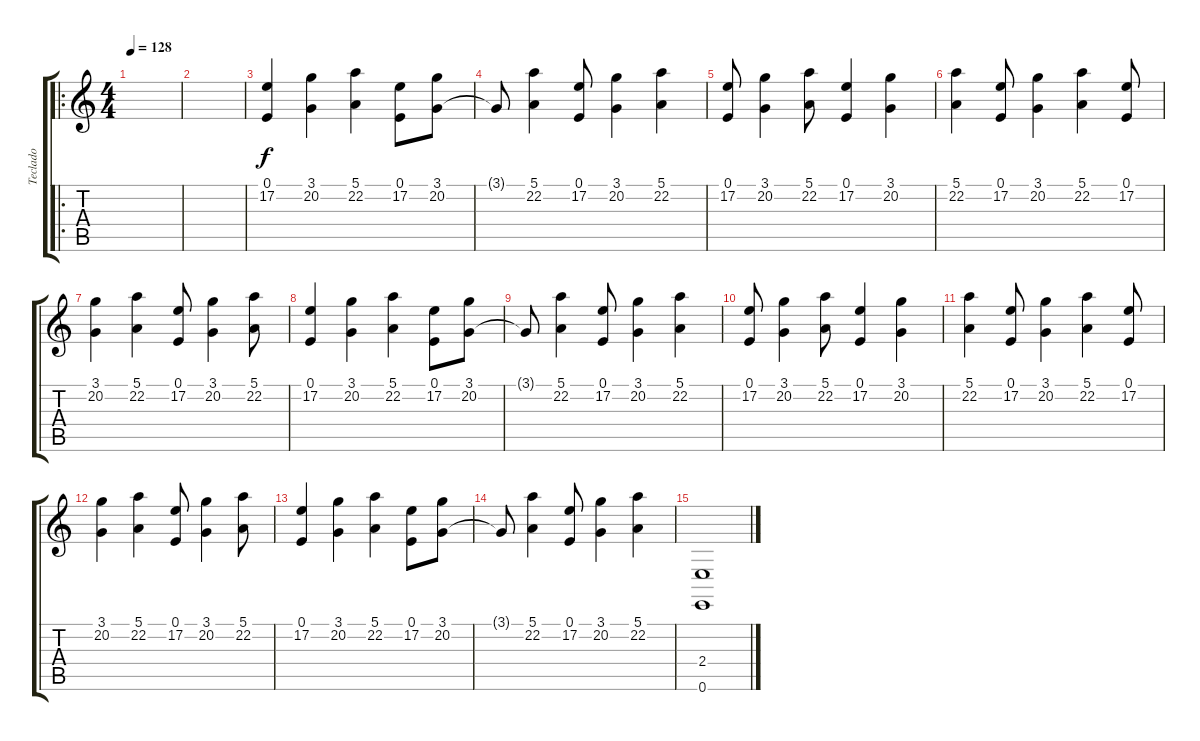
\track ("Teclado" "Teclado") {instrument vibraphone}
\staff {score tabs}
\tuning (E4 B3 G3 D3 A2 E2) {hide}
\ro
\ts (4 4)
\tempo 128
\clef g2
\ks c
|
|
(0.1 17.2).4 (3.1 20.2).4 (5.1 22.2).4 (0.1 17.2).8 (3.1 20.2).8 |
3.1{t}.8 (5.1 22.2).4 (0.1 17.2).8 (3.1 20.2).4 (5.1 22.2).4 |
(0.1 17.2).8 (3.1 20.2).4 (5.1 22.2).8 (0.1 17.2).4 (3.1 20.2).4 |
(5.1 22.2).4 (0.1 17.2).8 (3.1 20.2).4 (5.1 22.2).4 (0.1 17.2).8 |
(3.1 20.2).4 (5.1 22.2).4 (0.1 17.2).8 (3.1 20.2).4 (5.1 22.2).8 |
(0.1 17.2).4 (3.1 20.2).4 (5.1 22.2).4 (0.1 17.2).8 (3.1 20.2).8 |
3.1{t}.8 (5.1 22.2).4 (0.1 17.2).8 (3.1 20.2).4 (5.1 22.2).4 |
(0.1 17.2).8 (3.1 20.2).4 (5.1 22.2).8 (0.1 17.2).4 (3.1 20.2).4 |
(5.1 22.2).4 (0.1 17.2).8 (3.1 20.2).4 (5.1 22.2).4 (0.1 17.2).8 |
(3.1 20.2).4 (5.1 22.2).4 (0.1 17.2).8 (3.1 20.2).4 (5.1 22.2).8 |
(0.1 17.2).4 (3.1 20.2).4 (5.1 22.2).4 (0.1 17.2).8 (3.1 20.2).8 |
3.1{t}.8 (5.1 22.2).4 (0.1 17.2).8 (3.1 20.2).4 (5.1 22.2).4 |
(2.4 0.6).1
